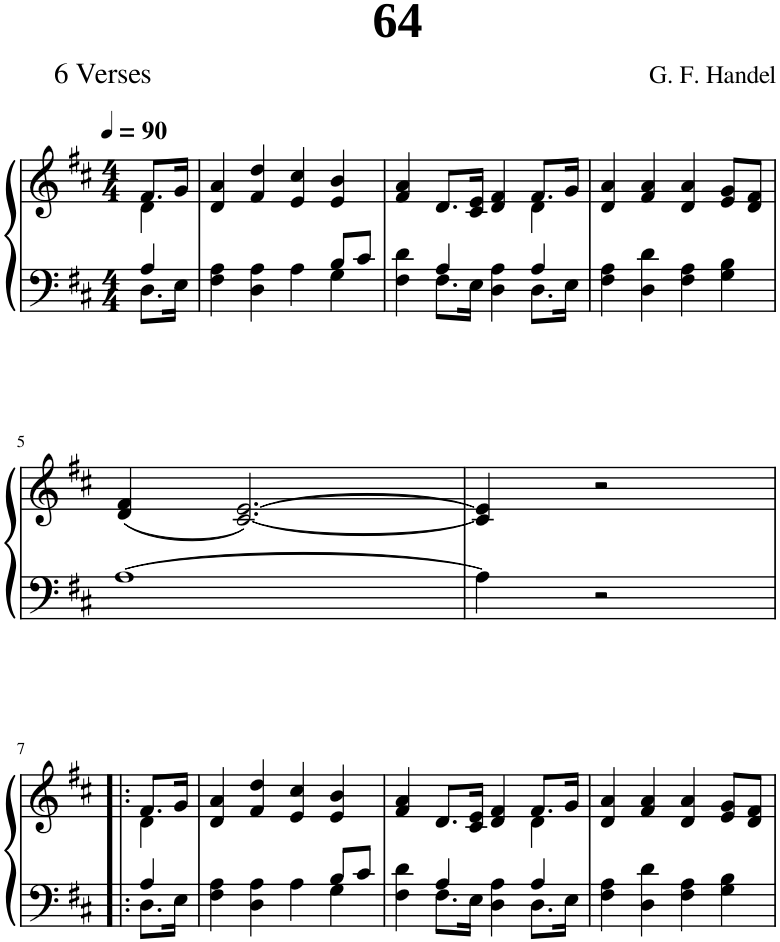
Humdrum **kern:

**kern	**kern
*part1	*part1
*staff2	*staff1
*I"Piano	*
*I'Pno.	*
*clefF4	*clefG2
*k[f#c#]	*k[f#c#]
*M4/4	*M4/4
*MM90	*MM90
=1	=1
*^	*^
4A/	8.D\L	8.f#/L	4d\
.	16E\Jk	16g/Jk	.
*	*	*v	*v
=2	=2	=2
4F#\ 4A\	2.ryy	4d/ 4a/
4D\ 4A\	.	4f#/ 4dd/
4A\	.	4e/ 4cc#/
8B/L	4G\	4e/ 4b/
8c#/J	.	.
=3	=3	=3
*	*	*^
4F#\ 4d\	4ryy	4f#/ 4a/	2.ryy
4A/	8.F#\L	8.d/L	.
.	16E\Jk	16c#/ 16e/Jk	.
4D\ 4A\	4ryy	4d/ 4f#/	.
4A/	8.D\L	8.f#/L	4d\
.	16E\Jk	16g/Jk	.
*v	*v	*	*
*	*v	*v
=4	=4
4F#\ 4A\	4d/ 4a/
4D\ 4d\	4f#/ 4a/
4F#\ 4A\	4d/ 4a/
4G\ 4B\	8e/ 8g/L
.	8d/ 8f#/J
!!LO:LB:g=z
=5	=5
[1A	(4d/ 4f#/
.	[2.c#/ [2.e/)
=6	=6
4A\]	4c#/] 4e/]
2r	2r
!!LO:LB:g=z
=7!|:	=7!|:
*^	*^
4A/	8.D\L	8.f#/L	4d\
.	16E\Jk	16g/Jk	.
*	*	*v	*v
=8	=8	=8
4F#\ 4A\	2.ryy	4d/ 4a/
4D\ 4A\	.	4f#/ 4dd/
4A\	.	4e/ 4cc#/
8B/L	4G\	4e/ 4b/
8c#/J	.	.
=9	=9	=9
*	*	*^
4F#\ 4d\	4ryy	4f#/ 4a/	2.ryy
4A/	8.F#\L	8.d/L	.
.	16E\Jk	16c#/ 16e/Jk	.
4D\ 4A\	4ryy	4d/ 4f#/	.
4A/	8.D\L	8.f#/L	4d\
.	16E\Jk	16g/Jk	.
*v	*v	*	*
*	*v	*v
=10	=10
4F#\ 4A\	4d/ 4a/
4D\ 4d\	4f#/ 4a/
4F#\ 4A\	4d/ 4a/
4G\ 4B\	8e/ 8g/L
.	8d/ 8f#/J
=	=
*-	*-
